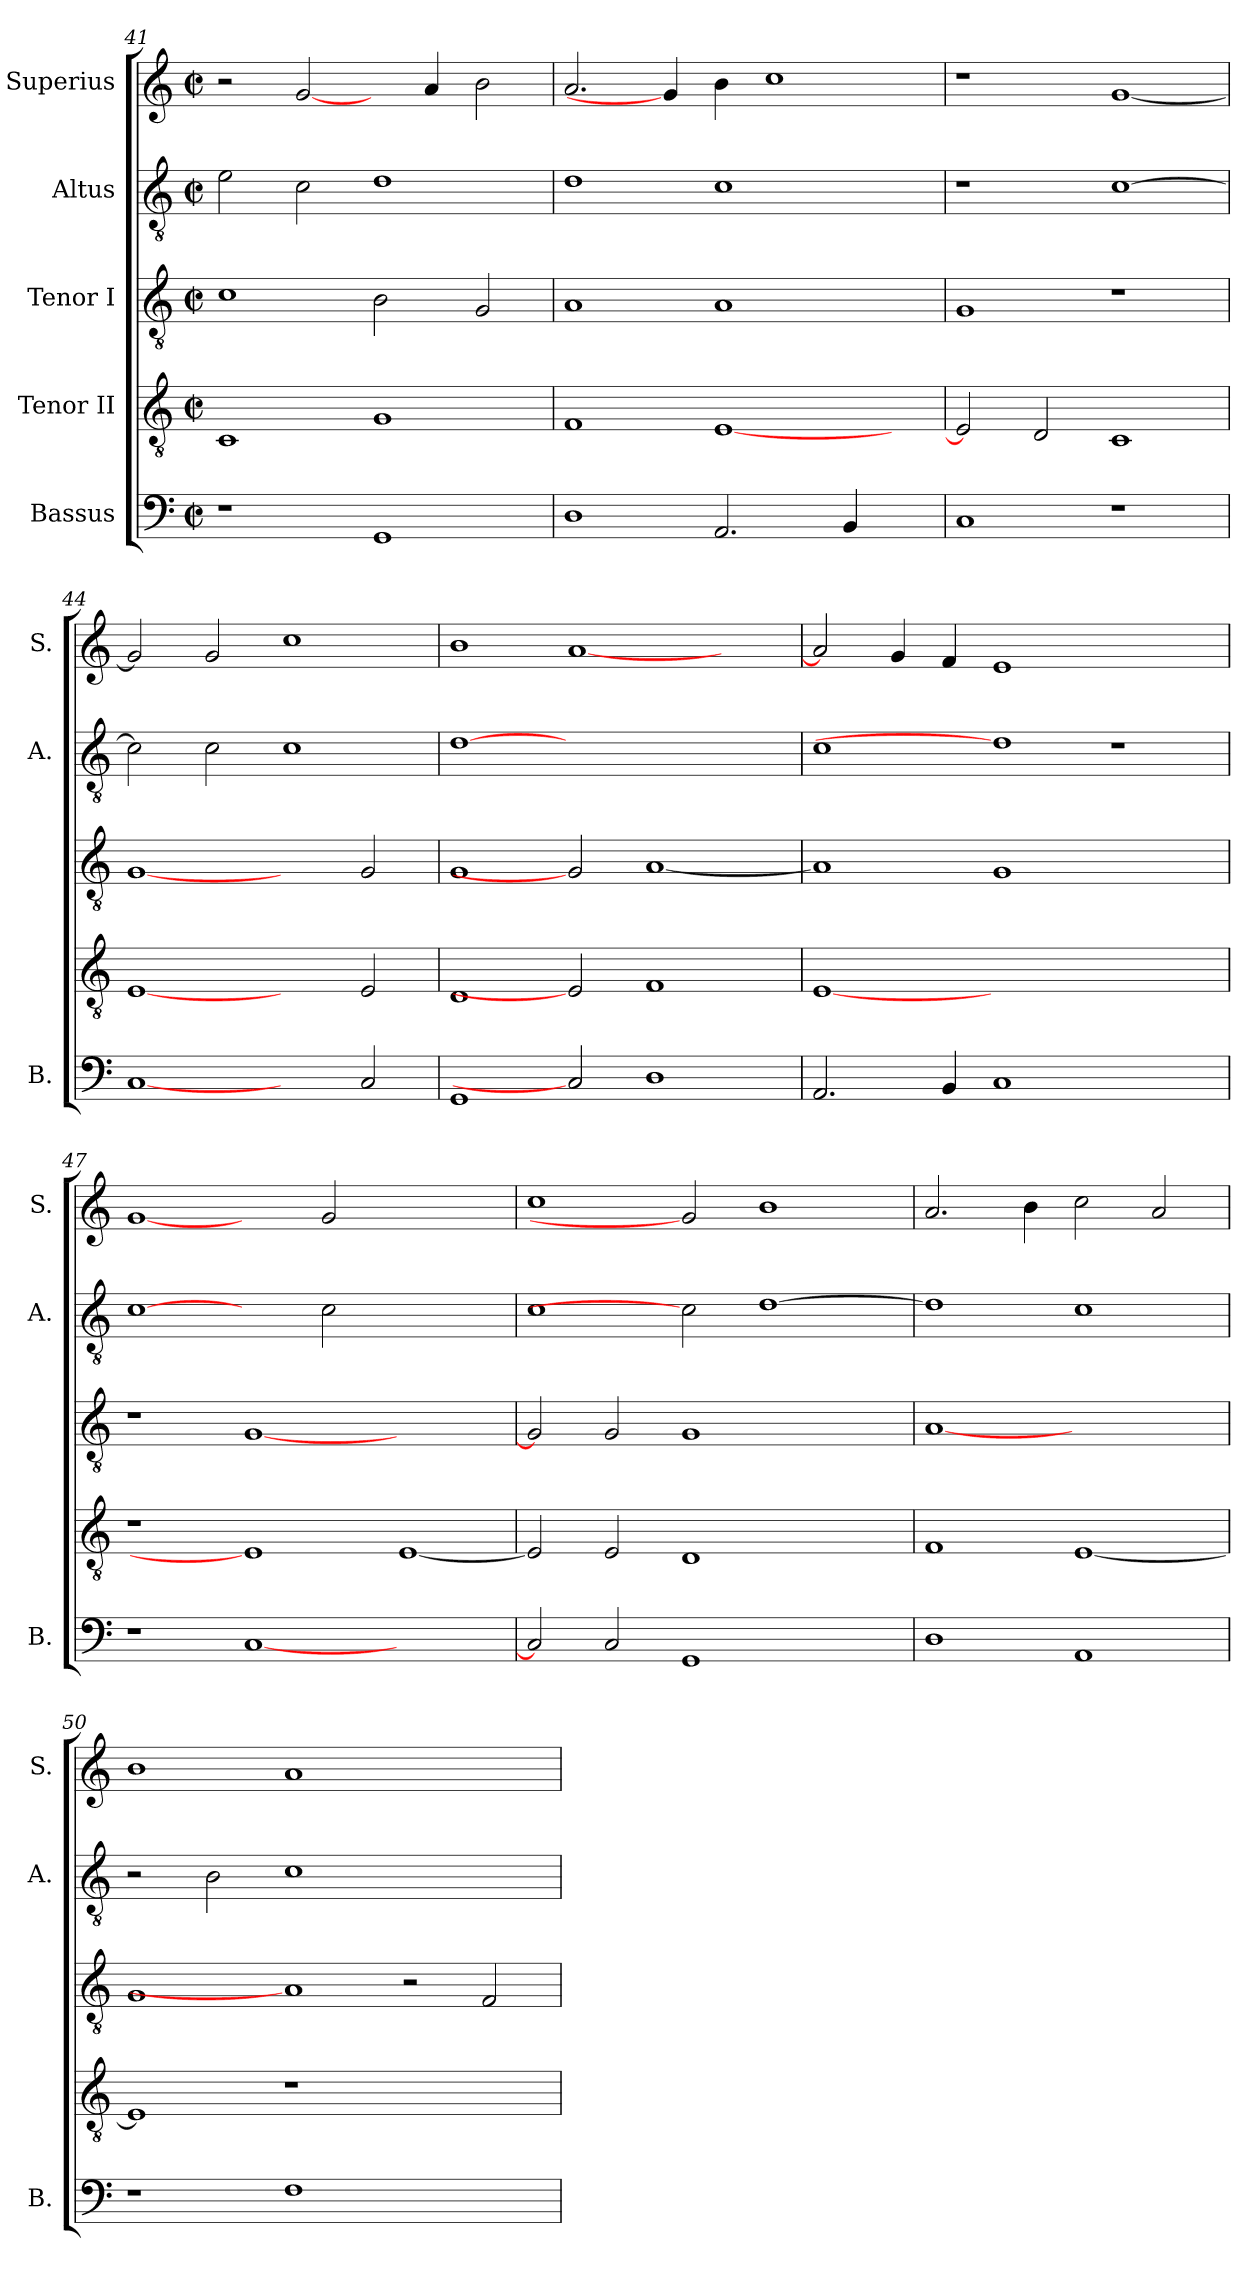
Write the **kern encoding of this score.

**kern	**kern	**kern	**kern	**kern
*part5	*part4	*part3	*part2	*part1
*staff5	*staff4	*staff3	*staff2	*staff1
*I"Bassus	*I"Tenor II	*I"Tenor I	*I"Altus	*I"Superius
*I'B.	*	*	*I'A.	*I'S.
*clefF4	*clefGv2	*clefGv2	*clefGv2	*clefG2
*	*ITrd7c12	*ITrd7c12	*ITrd7c12	*
*k[]	*k[]	*k[]	*k[]	*k[]
*C:	*C:	*C:	*C:	*C:
*M2/2	*M2/2	*M2/2	*M2/2	*M2/2
*met(c|)	*met(c|)	*met(c|)	*met(c|)	*met(c|)
=41	=41	=41	=41	=41
1r	1CCi	1Ci	2Ei\	2r
.	.	.	2Ci\	[2gi/
1GGi	1GGi	2BBi\	1Di	4ryy
.	.	.	.	4ai/
.	.	2GGi/	.	2bi\
=42	=42	=42	=42	=42
1Di	1FFi	1AAi	1Di	2.ai/
.	.	.	.	4gi/]
2.AAi/	[<1EEi	1AAi	1Ci	4bi\
.	.	.	.	1cci
4BBi/	.	.	.	.
4ryy	4ryy	4ryy	4ryy	.
=43	=43	=43	=43	=43
1Ci	2EEi/]	1GGi	1r	1r
.	2DDi/	.	.	.
1r	1CCi	1r	[>1Ci	[<1gi
=44	=44	=44	=44	=44
[1Ci	[1EEi	[1GGi	2Ci\]	2gi/]
.	.	.	2Ci\	2gi/
2ryy	2ryy	2ryy	1Ci	1cci
2Ci/	2EEi/	2GGi/	.	.
!!LO:LB:g=z
=45	=45	=45	=45	=45
1GGi	1DDi	1GGi	[1Di	1bi
2Ci]	2EEi]	2GGi]	1.ryy	[<1ai
1Di	1FFi	[<1AAi	.	.
.	.	.	.	2ryy
=46	=46	=46	=46	=46
2.AAi/	[1EEi	1AAi]	1Ci	2ai/]
.	.	.	.	4gi/
4BBi/	.	.	.	4fi/
1Ci	0ryy	1GGi	1Di]	1ei
1ryy	.	1ryy	1r	1ryy
=47	=47	=47	=47	=47
1r	1r	1r	[1Ci	[1gi
[<1Ci	1EEi]	[<1GGi	2ryy	2ryy
.	.	.	2Ci\	2gi/
1ryy	[<1EEi	1ryy	1ryy	1ryy
=48	=48	=48	=48	=48
2Ci/]	2EEi/]	2GGi/]	1Ci	1cci
2Ci/	2EEi/	2GGi/	.	.
1GGi	1DDi	1GGi	2Ci]	2gi]
.	.	.	[>1Di	1bi
2ryy	2ryy	2ryy	.	.
=49	=49	=49	=49	=49
1Di	1FFi	[1AAi	1Di]	2.ai/
.	.	.	.	4bi\
1AAi	[<1EEi	1ryy	1Ci	2cci\
.	.	.	.	2ai/
=50	=50	=50	=50	=50
1r	1EEi]	1GGi	2r	1bi
.	.	.	2BBi\	.
1Fi	1r	1AAi]	1Ci	1ai
1ryy	1ryy	2r	1ryy	1ryy
.	.	2FFi/	.	.
=	=	=	=	=
*-	*-	*-	*-	*-
